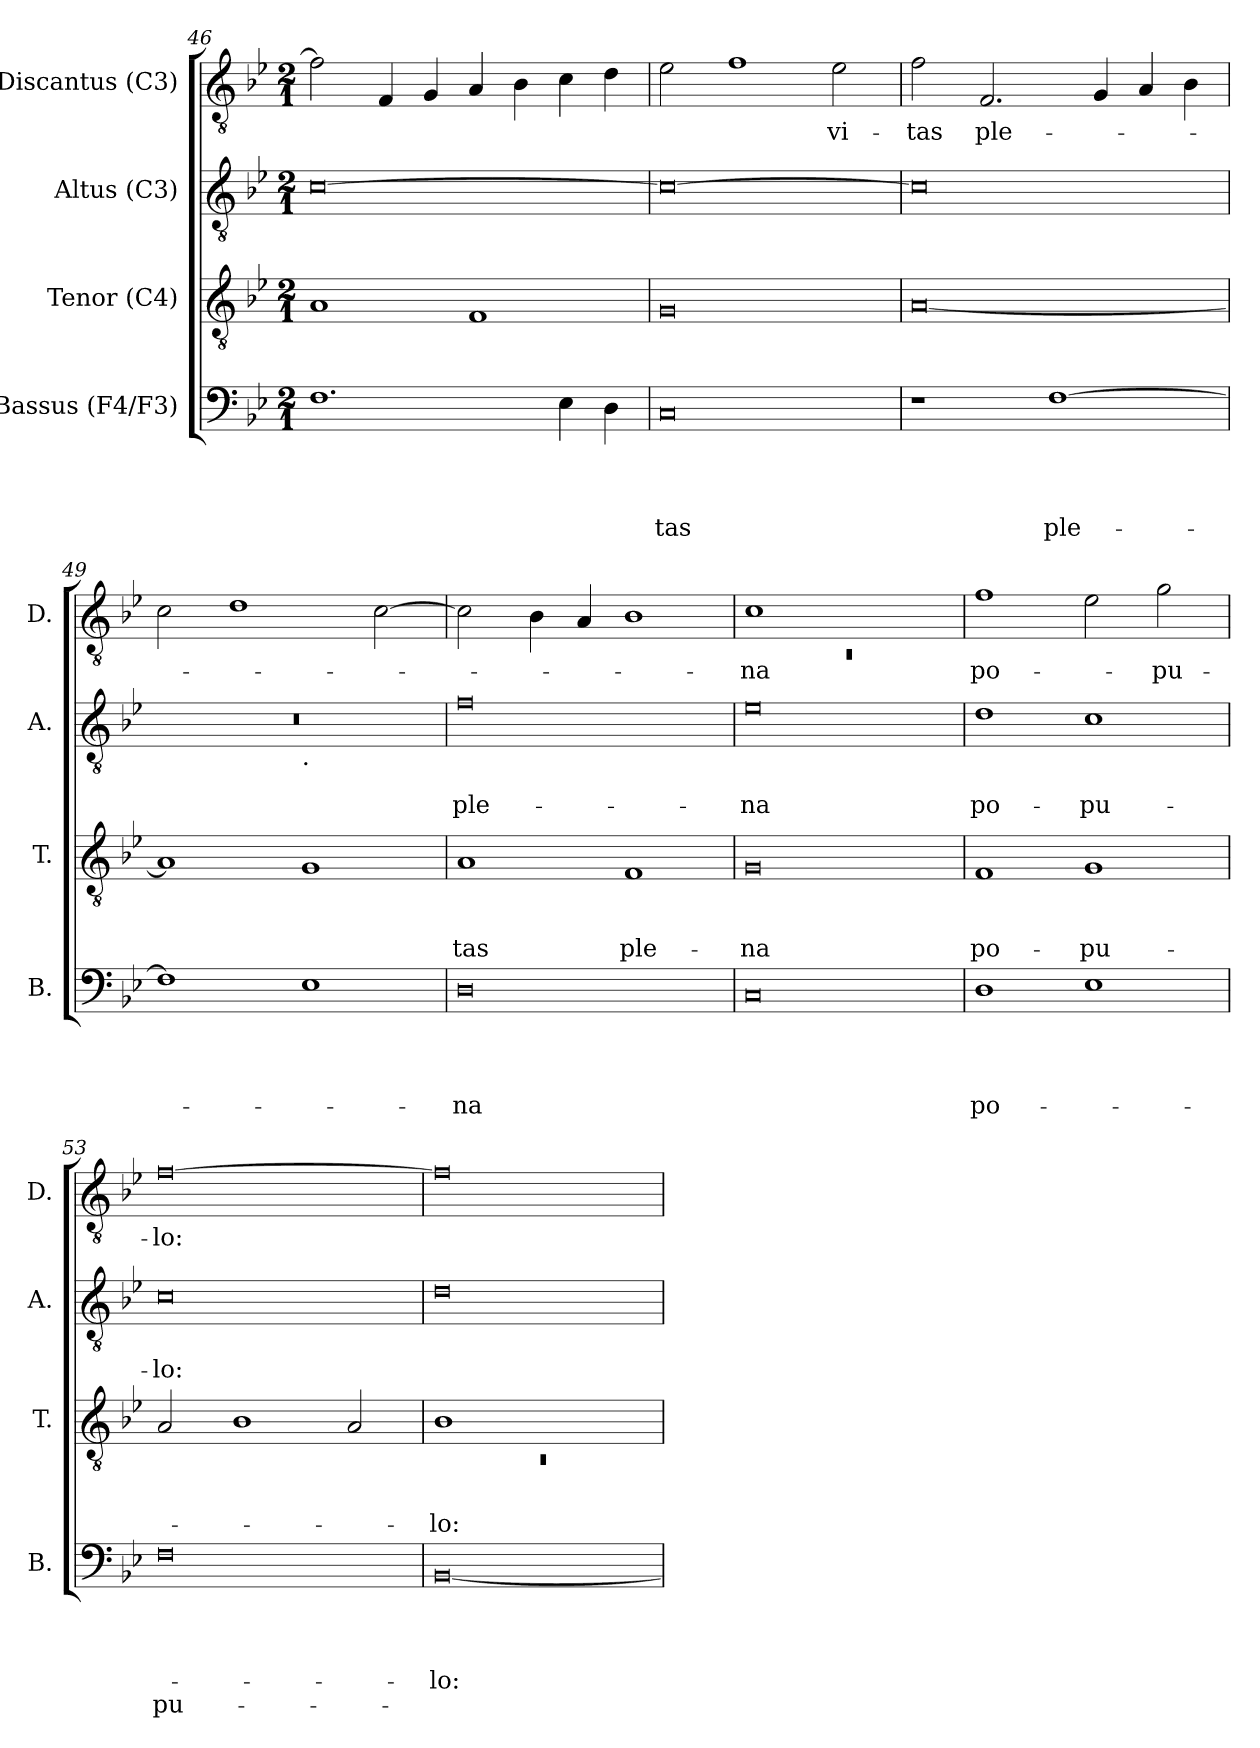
**kern	**text	**text	**text	**text	**text	**kern	**text	**text	**text	**kern	**text	**text	**kern	**text
*part4	*part4	*part4	*part4	*part4	*part4	*part3	*part3	*part3	*part3	*part2	*part2	*part2	*part1	*part1
*staff4	*staff4	*staff4	*staff4	*staff4	*staff4	*staff3	*staff3	*staff3	*staff3	*staff2	*staff2	*staff2	*staff1	*staff1
*I"Bassus (F4/F3)	*	*	*	*	*	*I"Tenor (C4)	*	*	*	*I"Altus (C3)	*	*	*I"Discantus (C3)	*
*I'B.	*	*	*	*	*	*I'T.	*	*	*	*I'A.	*	*	*I'D.	*
*clefF4	*	*	*	*	*	*clefGv2	*	*	*	*clefGv2	*	*	*clefGv2	*
*k[b-e-]	*	*	*	*	*	*k[b-e-]	*	*	*	*k[b-e-]	*	*	*k[b-e-]	*
*B-:	*	*	*	*	*	*B-:	*	*	*	*B-:	*	*	*B-:	*
*M2/1	*	*	*	*	*	*M2/1	*	*	*	*M2/1	*	*	*M2/1	*
=46	=46	=46	=46	=46	=46	=46	=46	=46	=46	=46	=46	=46	=46	=46
1.F	.	.	.	.	.	1A	.	.	.	[>0c	.	.	2f\]	.
.	.	.	.	.	.	.	.	.	.	.	.	.	4F/	.
.	.	.	.	.	.	.	.	.	.	.	.	.	4G/	.
.	.	.	.	.	.	1F	.	.	.	.	.	.	4A/	.
.	.	.	.	.	.	.	.	.	.	.	.	.	4B-\	.
4E-\	.	.	.	.	.	.	.	.	.	.	.	.	4c\	.
4D\	.	.	.	.	.	.	.	.	.	.	.	.	4d\	.
=47	=47	=47	=47	=47	=47	=47	=47	=47	=47	=47	=47	=47	=47	=47
!	!	!	!	!LO:LY:b:rj	!	!	!	!	!	!	!	!	!	!
0C	.	.	.	-tas	.	0G	.	.	.	0c_	.	.	2e-\	.
.	.	.	.	.	.	.	.	.	.	.	.	.	1f	.
!	!	!	!	!	!	!	!	!	!	!	!	!	!	!LO:LY:b
.	.	.	.	.	.	.	.	.	.	.	.	.	2e-\	-vi-
!!LO:LB:g=z
=48	=48	=48	=48	=48	=48	=48	=48	=48	=48	=48	=48	=48	=48	=48
!	!	!	!	!	!	!	!	!	!	!	!	!	!	!LO:LY:b
1r	.	.	.	.	.	[<0A	.	.	.	0c]	.	.	2f\	-tas
!	!	!	!	!	!	!	!	!	!	!	!	!	!	!LO:LY:b
.	.	.	.	.	.	.	.	.	.	.	.	.	2.F/	ple-
!	!	!	!	!LO:LY:b	!	!	!	!	!	!	!	!	!	!
[>1F	.	.	.	ple-	.	.	.	.	.	.	.	.	.	.
.	.	.	.	.	.	.	.	.	.	.	.	.	4G/	.
.	.	.	.	.	.	.	.	.	.	.	.	.	4A/	.
.	.	.	.	.	.	.	.	.	.	.	.	.	4B-\	.
=49	=49	=49	=49	=49	=49	=49	=49	=49	=49	=49	=49	=49	=49	=49
*	*	*	*	*	*	*	*	*	*	*^	*	*	*	*
1F]	.	.	.	.	.	1A]	.	.	.	0r	1ryy	.	.	2c\	.
.	.	.	.	.	.	.	.	.	.	.	.	.	.	1d	.
!	!	!	!	!	!	!	!	!	!	!	!LO:TX:b:t=.	!	!	!	!
1E-	.	.	.	.	.	1G	.	.	.	.	1ryy	.	.	.	.
.	.	.	.	.	.	.	.	.	.	.	.	.	.	[>2c\	.
=50	=50	=50	=50	=50	=50	=50	=50	=50	=50	=50	=50	=50	=50	=50	=50
!	!	!	!	!LO:LY:b	!	!	!	!	!LO:LY:b	!	!	!	!LO:LY:b:rj	!	!
*	*	*	*	*	*	*	*	*	*	*v	*v	*	*	*	*
0D	.	.	.	-na	.	1A	.	.	-tas	0f	.	ple-	2c\]	.
.	.	.	.	.	.	.	.	.	.	.	.	.	4B-\	.
.	.	.	.	.	.	.	.	.	.	.	.	.	4A/	.
!	!	!	!	!	!	!	!	!	!LO:LY:b	!	!	!	!	!
.	.	.	.	.	.	1F	.	.	ple-	.	.	.	1B-	.
=51	=51	=51	=51	=51	=51	=51	=51	=51	=51	=51	=51	=51	=51	=51
*	*	*	*	*	*	*	*	*	*	*	*	*	*^	*
!	!	!	!	!	!	!	!	!	!LO:LY:b:rj	!	!	!LO:LY:b:rj	!	!LO:N:vis=1	!LO:LY:b
0C	.	.	.	.	.	0G	.	.	-na	0e-	.	-na	1c	0rC	-na
.	.	.	.	.	.	.	.	.	.	.	.	.	1ryy	.	.
*	*	*	*	*	*	*	*	*	*	*	*	*	*v	*v	*
=52	=52	=52	=52	=52	=52	=52	=52	=52	=52	=52	=52	=52	=52	=52
!	!	!	!	!LO:LY:b	!	!	!	!	!LO:LY:b	!	!	!LO:LY:b	!	!LO:LY:b
1D	.	.	.	po-	.	1F	.	.	po-	1d	.	po-	1f	po-
!	!	!	!	!	!	!	!	!	!LO:LY:b	!	!	!LO:LY:b	!	!
1E-	.	.	.	.	.	1G	.	.	-pu-	1c	.	-pu-	2e-\	.
!	!	!	!	!	!	!	!	!	!	!	!	!	!	!LO:LY:b
.	.	.	.	.	.	.	.	.	.	.	.	.	2g\	-pu-
!!LO:LB:g=z
=53	=53	=53	=53	=53	=53	=53	=53	=53	=53	=53	=53	=53	=53	=53
!	!	!	!	!	!LO:LY:b:rj	!	!	!	!	!	!	!LO:LY:b	!	!LO:LY:b
0F	.	.	.	.	pu-	2A/	.	.	.	0c	.	-lo:	[>0f	-lo:
.	.	.	.	.	.	1B-	.	.	.	.	.	.	.	.
.	.	.	.	.	.	2A/	.	.	.	.	.	.	.	.
=54	=54	=54	=54	=54	=54	=54	=54	=54	=54	=54	=54	=54	=54	=54
*	*	*	*	*	*	*^	*	*	*	*	*	*	*	*
!	!	!	!	!LO:LY:b	!	!	!LO:N:vis=1	!	!	!LO:LY:b	!	!	!	!	!
[<0BB-	.	.	.	-lo:	.	1B-	0rC	.	.	-lo:	0d	.	.	0f]	.
.	.	.	.	.	.	1ryy	.	.	.	.	.	.	.	.	.
*	*	*	*	*	*	*v	*v	*	*	*	*	*	*	*	*
=	=	=	=	=	=	=	=	=	=	=	=	=	=	=
*-	*-	*-	*-	*-	*-	*-	*-	*-	*-	*-	*-	*-	*-	*-
